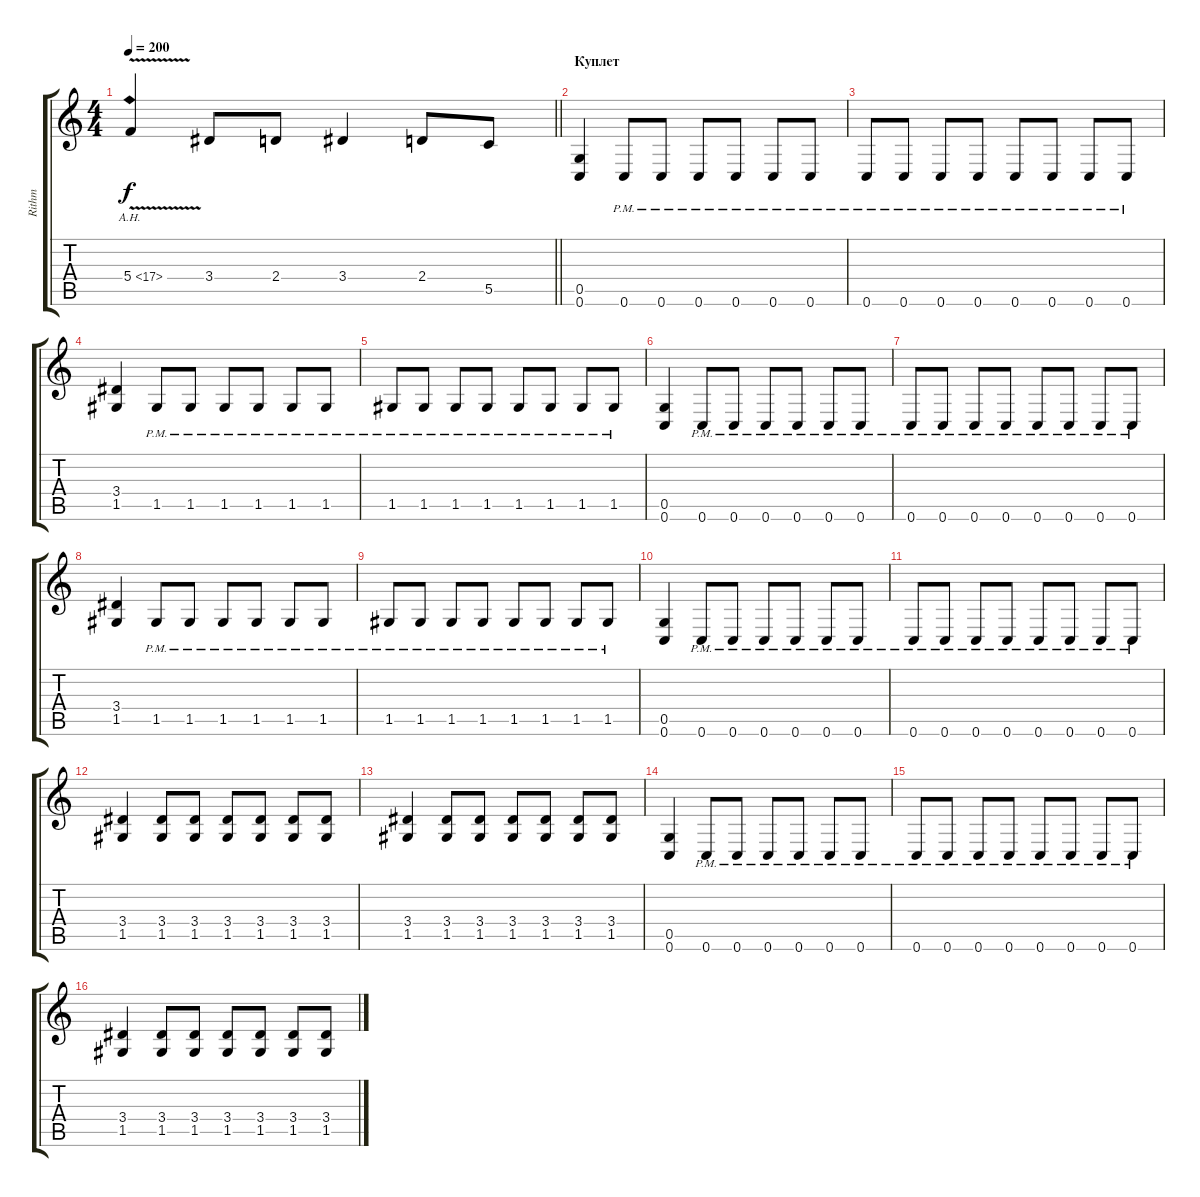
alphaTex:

\track ("Rithm" "Rithm") {instrument distortionguitar}
\staff {score tabs}
\tuning (D4 A3 F3 C3 G2 C2) {hide}
\ts (4 4)
\tempo 200
\clef g2
\barLineRight lightlight
\ks c
5.4{ah 12 v}.4{dy f} 3.4.8 2.4.8 3.4.4 2.4.8 5.5.8 |
\section ("" "Куплет")
(0.5 0.6).4 0.6{pm}.8 0.6{pm}.8 0.6{pm}.8 0.6{pm}.8 0.6{pm}.8 0.6{pm}.8 |
0.6{pm}.8 0.6{pm}.8 0.6{pm}.8 0.6{pm}.8 0.6{pm}.8 0.6{pm}.8 0.6{pm}.8 0.6{pm}.8 |
(3.4 1.5).4 1.5{pm}.8 1.5{pm}.8 1.5{pm}.8 1.5{pm}.8 1.5{pm}.8 1.5{pm}.8 |
1.5{pm}.8 1.5{pm}.8 1.5{pm}.8 1.5{pm}.8 1.5{pm}.8 1.5{pm}.8 1.5{pm}.8 1.5{pm}.8 |
(0.5 0.6).4 0.6{pm}.8 0.6{pm}.8 0.6{pm}.8 0.6{pm}.8 0.6{pm}.8 0.6{pm}.8 |
0.6{pm}.8 0.6{pm}.8 0.6{pm}.8 0.6{pm}.8 0.6{pm}.8 0.6{pm}.8 0.6{pm}.8 0.6{pm}.8 |
(3.4 1.5).4 1.5{pm}.8 1.5{pm}.8 1.5{pm}.8 1.5{pm}.8 1.5{pm}.8 1.5{pm}.8 |
1.5{pm}.8 1.5{pm}.8 1.5{pm}.8 1.5{pm}.8 1.5{pm}.8 1.5{pm}.8 1.5{pm}.8 1.5{pm}.8 |
(0.5 0.6).4 0.6{pm}.8 0.6{pm}.8 0.6{pm}.8 0.6{pm}.8 0.6{pm}.8 0.6{pm}.8 |
0.6{pm}.8 0.6{pm}.8 0.6{pm}.8 0.6{pm}.8 0.6{pm}.8 0.6{pm}.8 0.6{pm}.8 0.6{pm}.8 |
(3.4 1.5).4 (3.4 1.5).8 (3.4 1.5).8 (3.4 1.5).8 (3.4 1.5).8 (3.4 1.5).8 (3.4 1.5).8 |
(3.4 1.5).4 (3.4 1.5).8 (3.4 1.5).8 (3.4 1.5).8 (3.4 1.5).8 (3.4 1.5).8 (3.4 1.5).8 |
(0.5 0.6).4 0.6{pm}.8 0.6{pm}.8 0.6{pm}.8 0.6{pm}.8 0.6{pm}.8 0.6{pm}.8 |
0.6{pm}.8 0.6{pm}.8 0.6{pm}.8 0.6{pm}.8 0.6{pm}.8 0.6{pm}.8 0.6{pm}.8 0.6{pm}.8 |
(3.4 1.5).4 (3.4 1.5).8 (3.4 1.5).8 (3.4 1.5).8 (3.4 1.5).8 (3.4 1.5).8 (3.4 1.5).8
